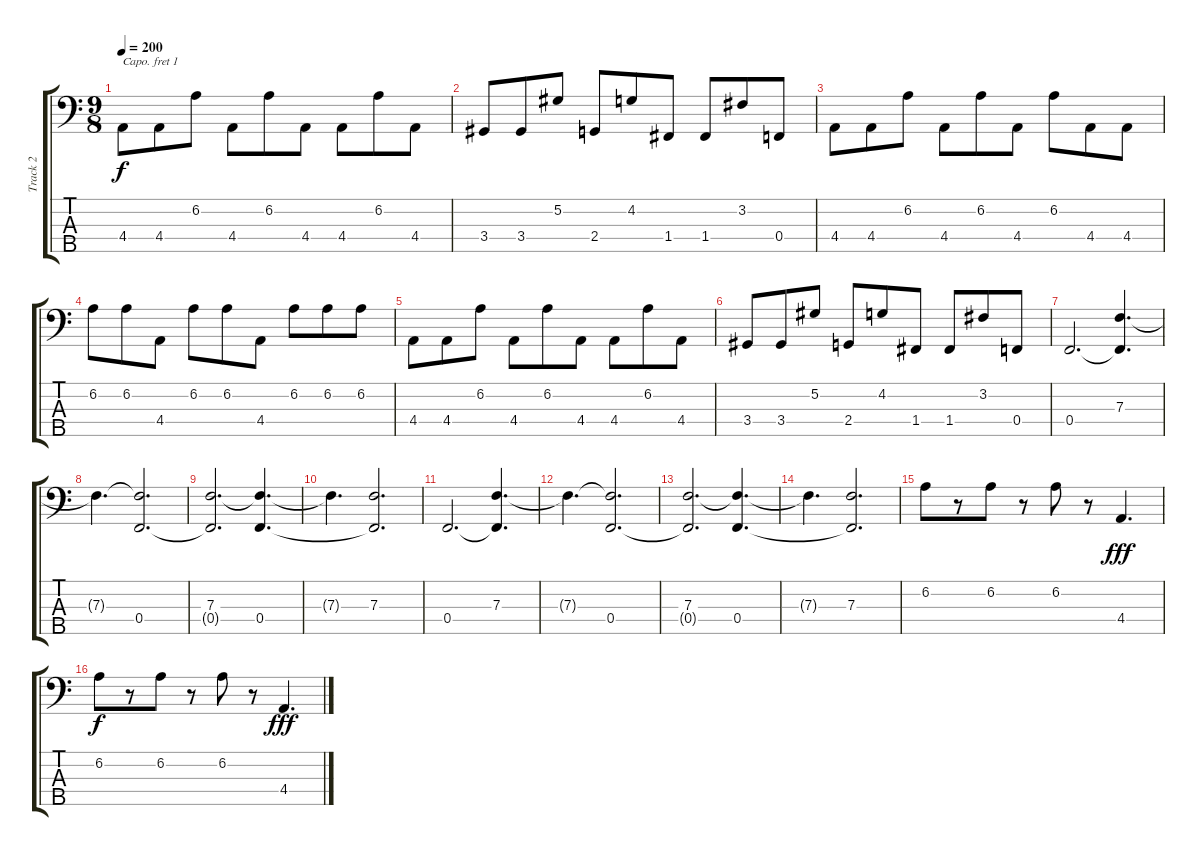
\track ("Track 2" "Track 2") {instrument electricbassfinger}
\staff {score tabs}
\capo 1
\tuning (G2 D2 A1 E1 B0) {hide}
\ts (9 8)
\tempo 200
\clef f4
\ks c
4.4.8{dy f} 4.4.8 6.2.8 4.4.8 6.2.8 4.4.8 4.4.8 6.2.8 4.4.8 |
3.4.8 3.4.8 5.2.8 2.4.8 4.2.8 1.4.8 1.4.8 3.2.8 0.4.8 |
4.4.8 4.4.8 6.2.8 4.4.8 6.2.8 4.4.8 6.2.8 4.4.8 4.4.8 |
6.2.8 6.2.8 4.4.8 6.2.8 6.2.8 4.4.8 6.2.8 6.2.8 6.2.8 |
4.4.8 4.4.8 6.2.8 4.4.8 6.2.8 4.4.8 4.4.8 6.2.8 4.4.8 |
3.4.8 3.4.8 5.2.8 2.4.8 4.2.8 1.4.8 1.4.8 3.2.8 0.4.8 |
0.4.2{d} (7.3 0.4{t}).4{d} |
7.3{t}.4{d} (7.3{t} 0.4).2{d} |
(7.3 0.4{t}).2{d} (7.3{t} 0.4).4{d} |
7.3{t}.4{d} (7.3 0.4{t}).2{d} |
0.4.2{d} (7.3 0.4{t}).4{d} |
7.3{t}.4{d} (7.3{t} 0.4).2{d} |
(7.3 0.4{t}).2{d} (7.3{t} 0.4).4{d} |
7.3{t}.4{d} (7.3 0.4{t}).2{d} |
6.2.8 r.8 6.2.8 r.8 6.2.8 r.8 4.4.4{d dy fff} |
6.2.8{dy f} r.8 6.2.8 r.8 6.2.8 r.8 4.4.4{d dy fff}
